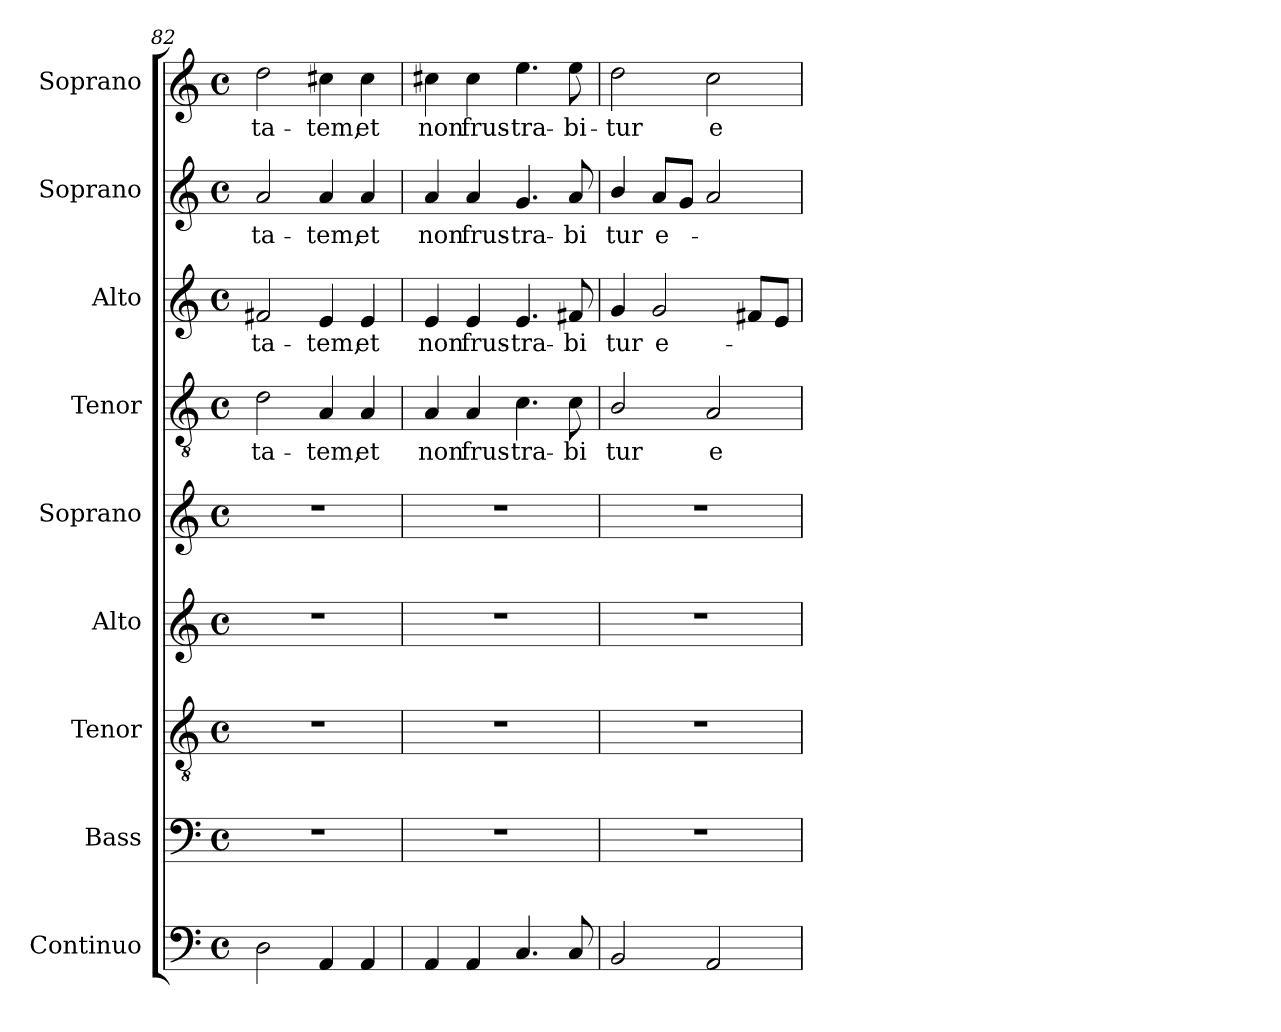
**kern	**kern	**kern	**kern	**kern	**kern	**text	**kern	**text	**kern	**text	**kern	**text
*part9	*part8	*part7	*part6	*part5	*part4	*part4	*part3	*part3	*part2	*part2	*part1	*part1
*staff9	*staff8	*staff7	*staff6	*staff5	*staff4	*staff4	*staff3	*staff3	*staff2	*staff2	*staff1	*staff1
*I"Continuo	*I"Bass	*I"Tenor	*I"Alto	*I"Soprano	*I"Tenor	*	*I"Alto	*	*I"Soprano	*	*I"Soprano	*
*I'Cont.	*I'B.	*I'T.	*I'A.	*I'S.	*I'T.	*	*I'A.	*	*I'S.	*	*I'S.	*
*clefF4	*clefF4	*clefGv2	*clefG2	*clefG2	*clefGv2	*	*clefG2	*	*clefG2	*	*clefG2	*
*	*	*ITrd7c12	*	*	*ITrd7c12	*	*	*	*	*	*	*
*k[]	*k[]	*k[]	*k[]	*k[]	*k[]	*	*k[]	*	*k[]	*	*k[]	*
*C:	*C:	*C:	*C:	*C:	*C:	*	*C:	*	*C:	*	*C:	*
*M4/4	*M4/4	*M4/4	*M4/4	*M4/4	*M4/4	*	*M4/4	*	*M4/4	*	*M4/4	*
*met(c)	*met(c)	*met(c)	*met(c)	*met(c)	*met(c)	*	*met(c)	*	*met(c)	*	*met(c)	*
=82	=82	=82	=82	=82	=82	=82	=82	=82	=82	=82	=82	=82
!	!	!	!	!	!	!LO:LY:b:color=#000000	!	!	!	!	!	!
!	!	!	!	!	!	!	!	!LO:LY:b:color=#000000	!	!	!	!
!	!	!	!	!	!	!	!	!	!	!LO:LY:b:color=#000000	!	!
!	!	!	!	!	!	!	!	!	!	!	!	!LO:LY:b:color=#000000
2Di\	1r	1r	1r	1r	2Di\	-ta-	2f#Xi/	-ta-	2ai/	-ta-	2ddi\	-ta-
!	!	!	!	!	!	!LO:LY:b:color=#000000	!	!	!	!	!	!
!	!	!	!	!	!	!	!	!LO:LY:b:color=#000000	!	!	!	!
!	!	!	!	!	!	!	!	!	!	!LO:LY:b:color=#000000	!	!
!	!	!	!	!	!	!	!	!	!	!	!	!LO:LY:b:color=#000000
4AAi/	.	.	.	.	4AAi/	-tem,	4ei/	-tem,	4ai/	-tem,	4cc#i\	-tem,
!	!	!	!	!	!	!LO:LY:b:color=#000000	!	!	!	!	!	!
!	!	!	!	!	!	!	!	!LO:LY:b:color=#000000	!	!	!	!
!	!	!	!	!	!	!	!	!	!	!LO:LY:b:color=#000000	!	!
!	!	!	!	!	!	!	!	!	!	!	!	!LO:LY:b:color=#000000
4AAi/	.	.	.	.	4AAi/	et	4ei/	et	4ai/	et	4cc#i\	et
=83	=83	=83	=83	=83	=83	=83	=83	=83	=83	=83	=83	=83
!	!	!	!	!	!	!LO:LY:b:color=#000000	!	!	!	!	!	!
!	!	!	!	!	!	!	!	!LO:LY:b:color=#000000	!	!	!	!
!	!	!	!	!	!	!	!	!	!	!LO:LY:b:color=#000000	!	!
!	!	!	!	!	!	!	!	!	!	!	!	!LO:LY:b:color=#000000
4AAi/	1r	1r	1r	1r	4AAi/	non	4ei/	non	4ai/	non	4cc#i\	non
!	!	!	!	!	!	!LO:LY:b:color=#000000	!	!	!	!	!	!
!	!	!	!	!	!	!	!	!LO:LY:b:color=#000000	!	!	!	!
!	!	!	!	!	!	!	!	!	!	!LO:LY:b:color=#000000	!	!
!	!	!	!	!	!	!	!	!	!	!	!	!LO:LY:b:color=#000000
4AAi/	.	.	.	.	4AAi/	frus-	4ei/	frus-	4ai/	frus-	4cc#i\	frus-
!	!	!	!	!	!	!LO:LY:b:color=#000000	!	!	!	!	!	!
!	!	!	!	!	!	!	!	!LO:LY:b:color=#000000	!	!	!	!
!	!	!	!	!	!	!	!	!	!	!LO:LY:b:color=#000000	!	!
!	!	!	!	!	!	!	!	!	!	!	!	!LO:LY:b:color=#000000
4.Ci/	.	.	.	.	4.Ci\	-tra-	4.ei/	-tra-	4.gi/	-tra-	4.eei\	-tra-
!	!	!	!	!	!	!LO:LY:b:color=#000000	!	!	!	!	!	!
!	!	!	!	!	!	!	!	!LO:LY:b:color=#000000	!	!	!	!
!	!	!	!	!	!	!	!	!	!	!LO:LY:b:color=#000000	!	!
!	!	!	!	!	!	!	!	!	!	!	!	!LO:LY:b:color=#000000
8Ci/	.	.	.	.	8Ci\	-bi	8f#Xi/	-bi	8ai/	-bi	8eei\	-bi-
!!LO:LB:g=z
=84	=84	=84	=84	=84	=84	=84	=84	=84	=84	=84	=84	=84
!	!	!	!	!	!	!LO:LY:b:color=#000000	!	!	!	!	!	!
!	!	!	!	!	!	!	!	!LO:LY:b:color=#000000	!	!	!	!
!	!	!	!	!	!	!	!	!	!	!LO:LY:b:color=#000000	!	!
!	!	!	!	!	!	!	!	!	!	!	!	!LO:LY:b:color=#000000
2BBi/	1r	1r	1r	1r	2BBi/	tur	4gi/	tur	4bi/	tur	2ddi\	-tur
!	!	!	!	!	!	!	!	!LO:LY:b:color=#000000	!	!	!	!
!	!	!	!	!	!	!	!	!	!	!LO:LY:b:color=#000000	!	!
.	.	.	.	.	.	.	2gi/	e-	8ai/L	e-	.	.
.	.	.	.	.	.	.	.	.	8gi/J	.	.	.
!	!	!	!	!	!	!LO:LY:b:color=#000000	!	!	!	!	!	!
!	!	!	!	!	!	!	!	!	!	!	!	!LO:LY:b:color=#000000
2AAi/	.	.	.	.	2AAi/	e-	.	.	2ai/	.	2cci\	e-
.	.	.	.	.	.	.	8f#Xi/L	.	.	.	.	.
.	.	.	.	.	.	.	8ei/J	.	.	.	.	.
=	=	=	=	=	=	=	=	=	=	=	=	=
*-	*-	*-	*-	*-	*-	*-	*-	*-	*-	*-	*-	*-
